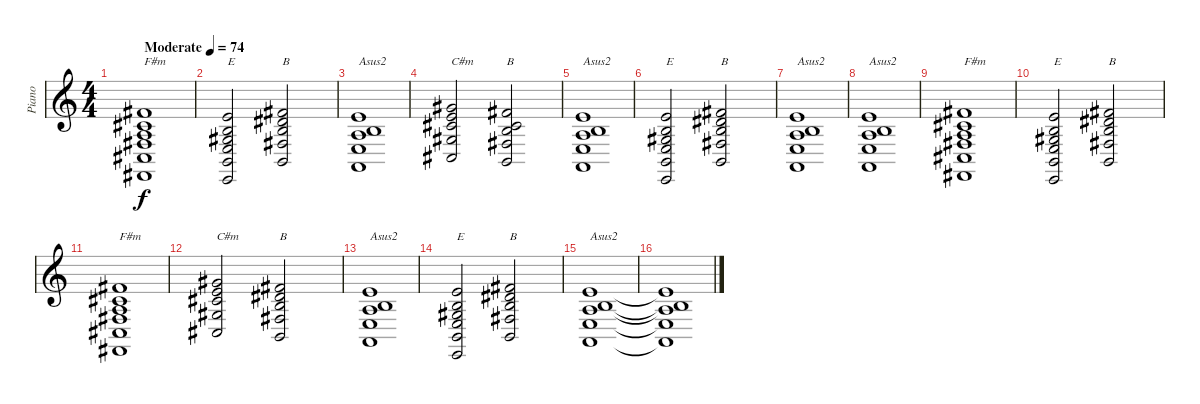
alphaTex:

\track ("Piano" "Piano") {instrument pad2warm}
\staff {score}
\tuning (E4 B3 G3 D3 A2 E2) {hide}
\ts (4 4)
\tempo (74 "Moderate")
\clef g2
\ks c
(2.1 2.2 2.3 4.4 4.5 2.6).1{txt "F#m" dy f instrument pad2warm} |
(0.1 0.2 1.3 2.4 2.5 0.6).2{txt "E"} (2.1 4.2 4.3 4.4 2.5).2{txt "B"} |
(0.1 0.2 2.3 2.4 0.5).1{txt "Asus2"} |
(4.1 5.2 6.3 6.4 4.5).2{txt "C#m"} (2.1 2.2 4.3 4.4 2.5).2{txt "B"} |
(0.1 0.2 2.3 2.4 0.5).1{txt "Asus2"} |
(0.1 0.2 1.3 2.4 2.5 0.6).2{txt "E"} (2.1 4.2 4.3 4.4 2.5).2{txt "B"} |
(0.1 0.2 2.3 2.4 0.5).1{txt "Asus2"} |
(0.1 0.2 2.3 2.4 0.5).1{txt "Asus2"} |
(2.1 2.2 2.3 4.4 4.5 2.6).1{txt "F#m"} |
(0.1 0.2 1.3 2.4 2.5 0.6).2{txt "E"} (2.1 4.2 4.3 4.4 2.5).2{txt "B"} |
(2.1 2.2 2.3 4.4 4.5 2.6).1{txt "F#m"} |
(4.1 5.2 6.3 6.4 4.5).2{txt "C#m"} (2.1 4.2 4.3 4.4 2.5).2{txt "B"} |
(0.1 0.2 2.3 2.4 0.5).1{txt "Asus2"} |
(0.1 0.2 1.3 2.4 2.5 0.6).2{txt "E"} (2.1 4.2 4.3 4.4 2.5).2{txt "B"} |
(0.1 0.2 2.3 2.4 0.5).1{txt "Asus2"} |
(0.1{t} 0.2{t} 2.3{t} 2.4{t} 0.5{t}).1
